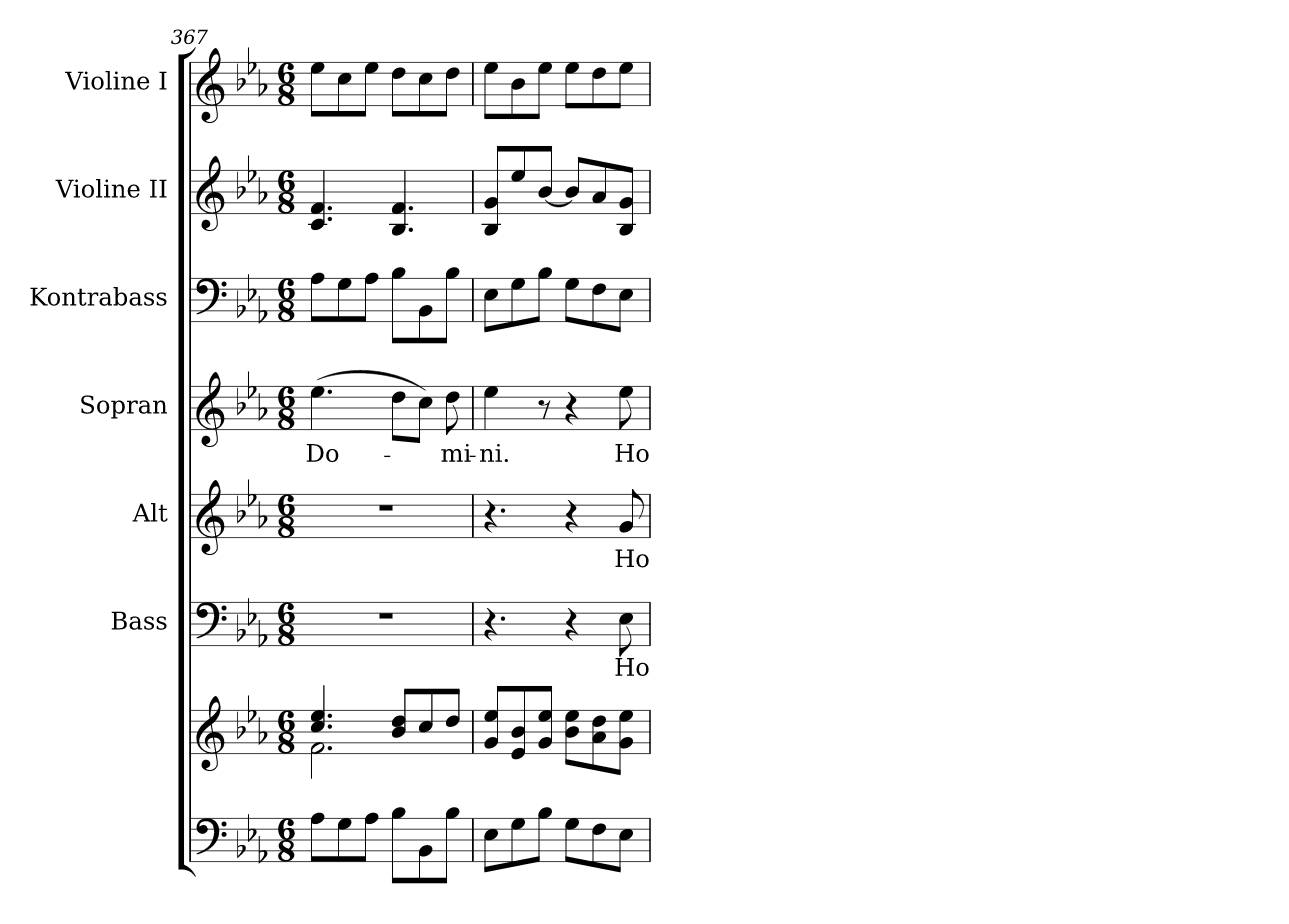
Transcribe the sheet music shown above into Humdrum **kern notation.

**kern	**kern	**kern	**text	**kern	**text	**kern	**text	**kern	**kern	**kern
*part7	*part7	*part6	*part6	*part5	*part5	*part4	*part4	*part3	*part2	*part1
*staff8	*staff7	*staff6	*staff6	*staff5	*staff5	*staff4	*staff4	*staff3	*staff2	*staff1
*	*	*I"Bass	*	*I"Alt	*	*I"Sopran	*	*I"Kontrabass	*I"Violine II	*I"Violine I
*	*	*I'B.	*	*I'A.	*	*I'S.	*	*I'Kb.	*I'Vl. II	*I'Vl. I
*clefF4	*clefG2	*clefF4	*	*clefG2	*	*clefG2	*	*clefF4	*clefG2	*clefG2
*	*	*	*	*	*	*	*	*ITrd7c12	*	*
*k[b-e-a-]	*k[b-e-a-]	*k[b-e-a-]	*	*k[b-e-a-]	*	*k[b-e-a-]	*	*k[b-e-a-]	*k[b-e-a-]	*k[b-e-a-]
*E-:	*E-:	*E-:	*	*E-:	*	*E-:	*	*E-:	*E-:	*E-:
*M6/8	*M6/8	*M6/8	*	*M6/8	*	*M6/8	*	*M6/8	*M6/8	*M6/8
=367	=367	=367	=367	=367	=367	=367	=367	=367	=367	=367
*	*^	*	*	*	*	*	*	*	*	*
!	!	!	!	!	!	!	!	!LO:LY:b	!	!	!
8A-\L	4.cc/ 4.ee-/	2.f\	2.r	.	2.r	.	(>4.ee-\	Do-	8AA-\L	4.c/ 4.f/	8ee-\L
8G\	.	.	.	.	.	.	.	.	8GG\	.	8cc\
8A-\J	.	.	.	.	.	.	.	.	8AA-\J	.	8ee-\J
8B-\L	8b-/ 8dd/L	.	.	.	.	.	8dd\L	.	8BB-\L	4.B-/ 4.f/	8dd\L
8BB-\	8cc/	.	.	.	.	.	8cc\J)	.	8BBB-\	.	8cc\
!	!	!	!	!	!	!	!	!LO:LY:b	!	!	!
8B-\J	8dd/J	.	.	.	.	.	8dd\	-mi-	8BB-\J	.	8dd\J
*	*v	*v	*	*	*	*	*	*	*	*	*
=368	=368	=368	=368	=368	=368	=368	=368	=368	=368	=368
!	!	!	!	!	!	!	!LO:LY:b	!	!	!
8E-\L	8g/ 8ee-/L	4.r	.	4.r	.	4ee-\	-ni.	8EE-\L	8B-/ 8g/L	8ee-\L
8G\	8e-/ 8b-/	.	.	.	.	.	.	8GG\	8ee-/	8b-\
8B-\J	8g/ 8ee-/J	.	.	.	.	8r	.	8BB-\J	[8b-/J	8ee-\J
8G\L	8b-\ 8ee-\L	4r	.	4r	.	4r	.	8GG\L	8b-/L]	8ee-\L
8F\	8a-\ 8dd\	.	.	.	.	.	.	8FF\	8a-/	8dd\
!	!	!	!LO:LY:b	!	!LO:LY:b	!	!LO:LY:b	!	!	!
8E-\J	8g\ 8ee-\J	8E-\	Ho-	8g/	Ho-	8ee-\	Ho-	8EE-\J	8B-/ 8g/J	8ee-\J
=	=	=	=	=	=	=	=	=	=	=
*-	*-	*-	*-	*-	*-	*-	*-	*-	*-	*-
